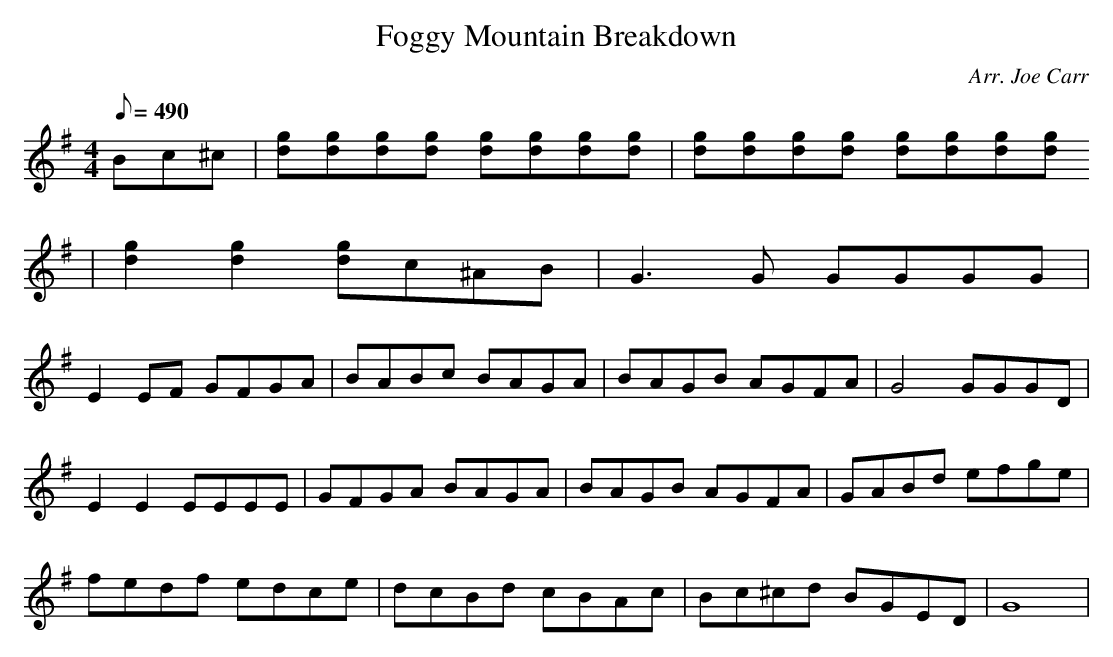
X:1
T:Foggy Mountain Breakdown
C:Arr. Joe Carr
M:4/4
L:1/8
Q:1/8=490
K:G
Bc^c|[gd][gd][gd][gd] [gd][gd][gd][gd]|[gd][gd][gd][gd] [gd][gd][gd][gd]
|[g2d2][g2d2] [gd]c^AB|G3G GGGG|
E2EF GFGA|BABc BAGA|BAGB AGFA|G4 GGGD|
E2E2 EEEE|GFGA BAGA|BAGB AGFA|GABd efge|
fedf edce|dcBd cBAc|Bc^cd BGED|G8|
